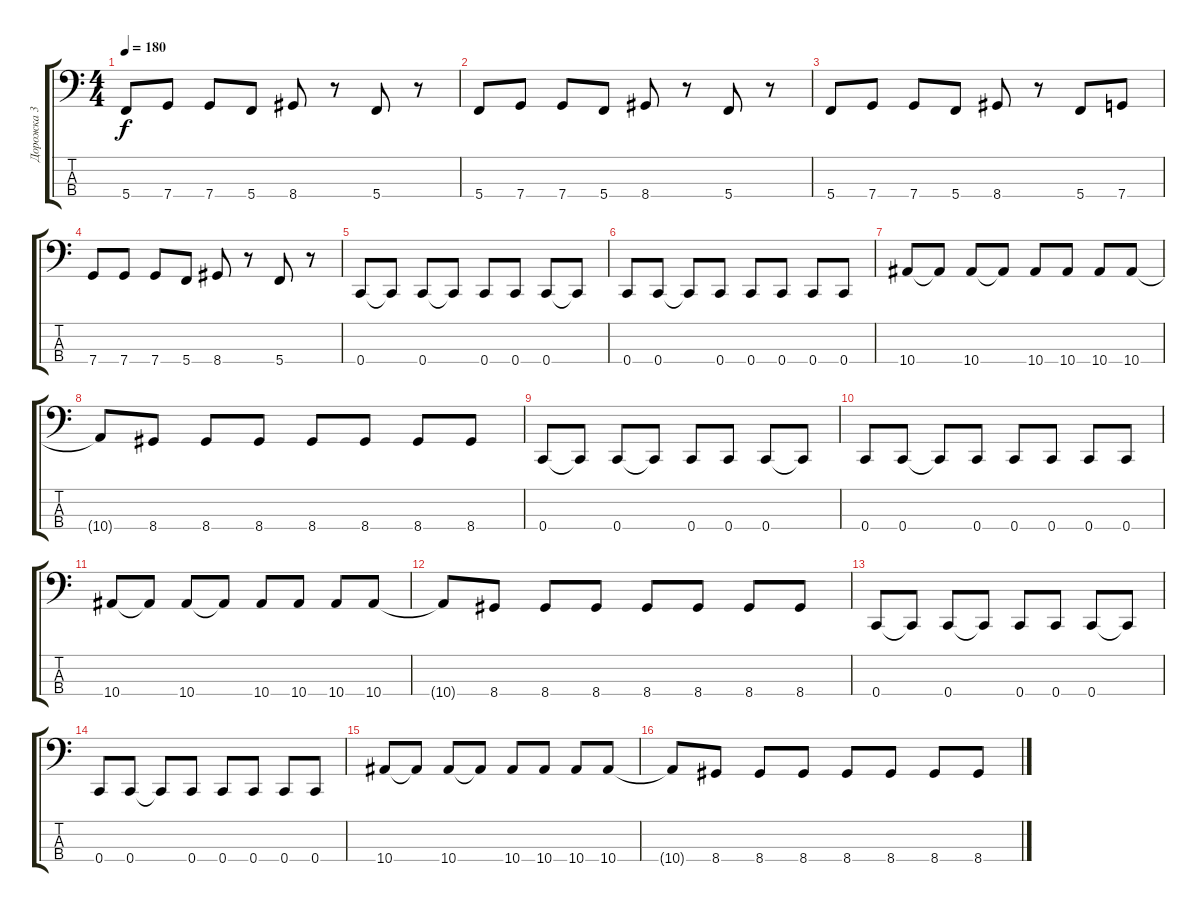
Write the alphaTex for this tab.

\track ("Дорожка 3" "Дорожка 3") {instrument electricbassfinger}
\staff {score tabs}
\tuning (F2 C2 G1 C1) {hide}
\ts (4 4)
\tempo 180
\clef f4
\ks c
5.4.8{dy f} 7.4.8 7.4.8 5.4.8 8.4.8 r.8 5.4.8 r.8 |
5.4.8 7.4.8 7.4.8 5.4.8 8.4.8 r.8 5.4.8 r.8 |
5.4.8 7.4.8 7.4.8 5.4.8 8.4.8 r.8 5.4.8 7.4.8 |
7.4.8 7.4.8 7.4.8 5.4.8 8.4.8 r.8 5.4.8 r.8 |
0.4.8 0.4{t}.8 0.4.8 0.4{t}.8 0.4.8 0.4.8 0.4.8 0.4{t}.8 |
0.4.8 0.4.8 0.4{t}.8 0.4.8 0.4.8 0.4.8 0.4.8 0.4.8 |
10.4.8 10.4{t}.8 10.4.8 10.4{t}.8 10.4.8 10.4.8 10.4.8 10.4.8 |
10.4{t}.8 8.4.8 8.4.8 8.4.8 8.4.8 8.4.8 8.4.8 8.4.8 |
0.4.8 0.4{t}.8 0.4.8 0.4{t}.8 0.4.8 0.4.8 0.4.8 0.4{t}.8 |
0.4.8 0.4.8 0.4{t}.8 0.4.8 0.4.8 0.4.8 0.4.8 0.4.8 |
10.4.8 10.4{t}.8 10.4.8 10.4{t}.8 10.4.8 10.4.8 10.4.8 10.4.8 |
10.4{t}.8 8.4.8 8.4.8 8.4.8 8.4.8 8.4.8 8.4.8 8.4.8 |
0.4.8 0.4{t}.8 0.4.8 0.4{t}.8 0.4.8 0.4.8 0.4.8 0.4{t}.8 |
0.4.8 0.4.8 0.4{t}.8 0.4.8 0.4.8 0.4.8 0.4.8 0.4.8 |
10.4.8 10.4{t}.8 10.4.8 10.4{t}.8 10.4.8 10.4.8 10.4.8 10.4.8 |
10.4{t}.8 8.4.8 8.4.8 8.4.8 8.4.8 8.4.8 8.4.8 8.4.8
